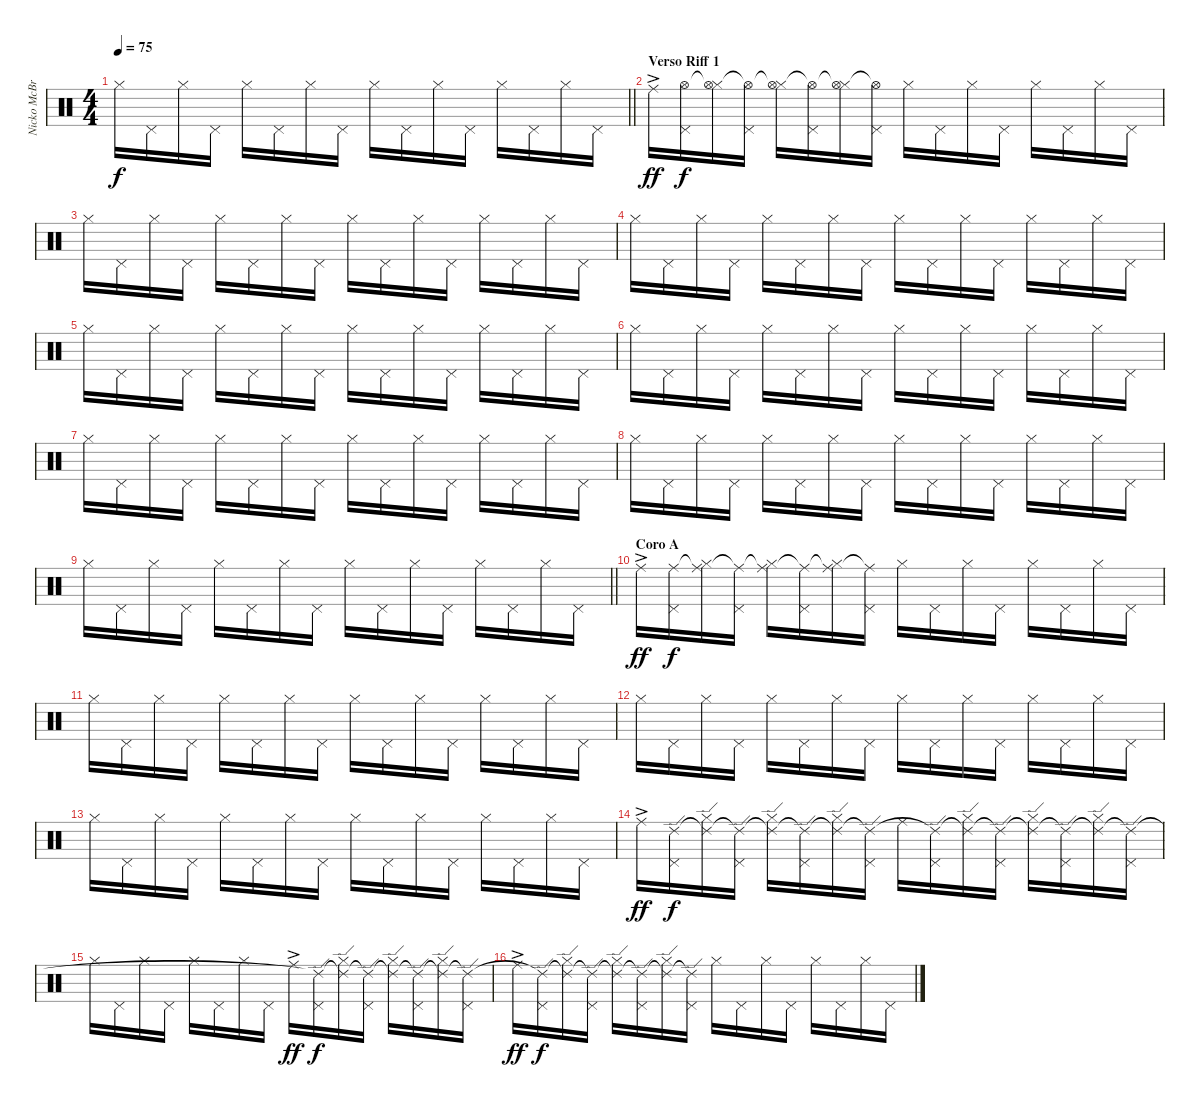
\track ("Nicko McBrain" "Nicko McBr") {instrument percussion}
\staff {score}
\articulation defaults
\ts (4 4)
\tempo 75
\clef neutral
\barLineRight lightlight
\ks c "Hi-Hat (closed)".16{dy f} "Pedal Hi-Hat (hit)".16 "Hi-Hat (closed)".16 "Pedal Hi-Hat (hit)".16 "Hi-Hat (closed)".16 "Pedal Hi-Hat (hit)".16 "Hi-Hat (closed)".16 "Pedal Hi-Hat (hit)".16 "Hi-Hat (closed)".16 "Pedal Hi-Hat (hit)".16 "Hi-Hat (closed)".16 "Pedal Hi-Hat (hit)".16 "Hi-Hat (closed)".16 "Pedal Hi-Hat (hit)".16 "Hi-Hat (closed)".16 "Pedal Hi-Hat (hit)".16
|
\section ("" "Verso Riff 1")
"Ride (middle)"{ac}.16{dy ff} ("Pedal Hi-Hat (hit)" "Hi-Hat (open)").16{dy f} ("Hi-Hat (closed)" "Hi-Hat (open)"{t}).16 ("Pedal Hi-Hat (hit)" "Hi-Hat (open)"{t}).16 ("Hi-Hat (closed)" "Hi-Hat (open)"{t}).16 ("Pedal Hi-Hat (hit)" "Hi-Hat (open)"{t}).16 ("Hi-Hat (closed)" "Hi-Hat (open)"{t}).16 ("Pedal Hi-Hat (hit)" "Hi-Hat (open)"{t}).16 "Hi-Hat (closed)".16 "Pedal Hi-Hat (hit)".16 "Hi-Hat (closed)".16 "Pedal Hi-Hat (hit)".16 "Hi-Hat (closed)".16 "Pedal Hi-Hat (hit)".16 "Hi-Hat (closed)".16 "Pedal Hi-Hat (hit)".16 |
"Hi-Hat (closed)".16 "Pedal Hi-Hat (hit)".16 "Hi-Hat (closed)".16 "Pedal Hi-Hat (hit)".16 "Hi-Hat (closed)".16 "Pedal Hi-Hat (hit)".16 "Hi-Hat (closed)".16 "Pedal Hi-Hat (hit)".16 "Hi-Hat (closed)".16 "Pedal Hi-Hat (hit)".16 "Hi-Hat (closed)".16 "Pedal Hi-Hat (hit)".16 "Hi-Hat (closed)".16 "Pedal Hi-Hat (hit)".16 "Hi-Hat (closed)".16 "Pedal Hi-Hat (hit)".16 |
"Hi-Hat (closed)".16 "Pedal Hi-Hat (hit)".16 "Hi-Hat (closed)".16 "Pedal Hi-Hat (hit)".16 "Hi-Hat (closed)".16 "Pedal Hi-Hat (hit)".16 "Hi-Hat (closed)".16 "Pedal Hi-Hat (hit)".16 "Hi-Hat (closed)".16 "Pedal Hi-Hat (hit)".16 "Hi-Hat (closed)".16 "Pedal Hi-Hat (hit)".16 "Hi-Hat (closed)".16 "Pedal Hi-Hat (hit)".16 "Hi-Hat (closed)".16 "Pedal Hi-Hat (hit)".16 |
"Hi-Hat (closed)".16 "Pedal Hi-Hat (hit)".16 "Hi-Hat (closed)".16 "Pedal Hi-Hat (hit)".16 "Hi-Hat (closed)".16 "Pedal Hi-Hat (hit)".16 "Hi-Hat (closed)".16 "Pedal Hi-Hat (hit)".16 "Hi-Hat (closed)".16 "Pedal Hi-Hat (hit)".16 "Hi-Hat (closed)".16 "Pedal Hi-Hat (hit)".16 "Hi-Hat (closed)".16 "Pedal Hi-Hat (hit)".16 "Hi-Hat (closed)".16 "Pedal Hi-Hat (hit)".16 |
"Hi-Hat (closed)".16 "Pedal Hi-Hat (hit)".16 "Hi-Hat (closed)".16 "Pedal Hi-Hat (hit)".16 "Hi-Hat (closed)".16 "Pedal Hi-Hat (hit)".16 "Hi-Hat (closed)".16 "Pedal Hi-Hat (hit)".16 "Hi-Hat (closed)".16 "Pedal Hi-Hat (hit)".16 "Hi-Hat (closed)".16 "Pedal Hi-Hat (hit)".16 "Hi-Hat (closed)".16 "Pedal Hi-Hat (hit)".16 "Hi-Hat (closed)".16 "Pedal Hi-Hat (hit)".16 |
"Hi-Hat (closed)".16 "Pedal Hi-Hat (hit)".16 "Hi-Hat (closed)".16 "Pedal Hi-Hat (hit)".16 "Hi-Hat (closed)".16 "Pedal Hi-Hat (hit)".16 "Hi-Hat (closed)".16 "Pedal Hi-Hat (hit)".16 "Hi-Hat (closed)".16 "Pedal Hi-Hat (hit)".16 "Hi-Hat (closed)".16 "Pedal Hi-Hat (hit)".16 "Hi-Hat (closed)".16 "Pedal Hi-Hat (hit)".16 "Hi-Hat (closed)".16 "Pedal Hi-Hat (hit)".16 |
"Hi-Hat (closed)".16 "Pedal Hi-Hat (hit)".16 "Hi-Hat (closed)".16 "Pedal Hi-Hat (hit)".16 "Hi-Hat (closed)".16 "Pedal Hi-Hat (hit)".16 "Hi-Hat (closed)".16 "Pedal Hi-Hat (hit)".16 "Hi-Hat (closed)".16 "Pedal Hi-Hat (hit)".16 "Hi-Hat (closed)".16 "Pedal Hi-Hat (hit)".16 "Hi-Hat (closed)".16 "Pedal Hi-Hat (hit)".16 "Hi-Hat (closed)".16 "Pedal Hi-Hat (hit)".16 |
\barLineRight lightlight "Hi-Hat (closed)".16 "Pedal Hi-Hat (hit)".16 "Hi-Hat (closed)".16 "Pedal Hi-Hat (hit)".16 "Hi-Hat (closed)".16 "Pedal Hi-Hat (hit)".16 "Hi-Hat (closed)".16 "Pedal Hi-Hat (hit)".16 "Hi-Hat (closed)".16 "Pedal Hi-Hat (hit)".16 "Hi-Hat (closed)".16 "Pedal Hi-Hat (hit)".16 "Hi-Hat (closed)".16 "Pedal Hi-Hat (hit)".16 "Hi-Hat (closed)".16 "Pedal Hi-Hat (hit)".16
|
\section ("" "Coro A")
"Ride (middle)"{ac}.16{dy ff} ("Pedal Hi-Hat (hit)" "Ride (middle)").16{dy f} ("Hi-Hat (closed)" "Ride (middle)"{t}).16 ("Pedal Hi-Hat (hit)" "Ride (middle)"{t}).16 ("Hi-Hat (closed)" "Ride (middle)"{t}).16 ("Pedal Hi-Hat (hit)" "Ride (middle)"{t}).16 ("Hi-Hat (closed)" "Ride (middle)"{t}).16 ("Pedal Hi-Hat (hit)" "Ride (middle)"{t}).16 "Hi-Hat (closed)".16 "Pedal Hi-Hat (hit)".16 "Hi-Hat (closed)".16 "Pedal Hi-Hat (hit)".16 "Hi-Hat (closed)".16 "Pedal Hi-Hat (hit)".16 "Hi-Hat (closed)".16 "Pedal Hi-Hat (hit)".16 |
"Hi-Hat (closed)".16 "Pedal Hi-Hat (hit)".16 "Hi-Hat (closed)".16 "Pedal Hi-Hat (hit)".16 "Hi-Hat (closed)".16 "Pedal Hi-Hat (hit)".16 "Hi-Hat (closed)".16 "Pedal Hi-Hat (hit)".16 "Hi-Hat (closed)".16 "Pedal Hi-Hat (hit)".16 "Hi-Hat (closed)".16 "Pedal Hi-Hat (hit)".16 "Hi-Hat (closed)".16 "Pedal Hi-Hat (hit)".16 "Hi-Hat (closed)".16 "Pedal Hi-Hat (hit)".16 |
"Hi-Hat (closed)".16 "Pedal Hi-Hat (hit)".16 "Hi-Hat (closed)".16 "Pedal Hi-Hat (hit)".16 "Hi-Hat (closed)".16 "Pedal Hi-Hat (hit)".16 "Hi-Hat (closed)".16 "Pedal Hi-Hat (hit)".16 "Hi-Hat (closed)".16 "Pedal Hi-Hat (hit)".16 "Hi-Hat (closed)".16 "Pedal Hi-Hat (hit)".16 "Hi-Hat (closed)".16 "Pedal Hi-Hat (hit)".16 "Hi-Hat (closed)".16 "Pedal Hi-Hat (hit)".16 |
"Hi-Hat (closed)".16 "Pedal Hi-Hat (hit)".16 "Hi-Hat (closed)".16 "Pedal Hi-Hat (hit)".16 "Hi-Hat (closed)".16 "Pedal Hi-Hat (hit)".16 "Hi-Hat (closed)".16 "Pedal Hi-Hat (hit)".16 "Hi-Hat (closed)".16 "Pedal Hi-Hat (hit)".16 "Hi-Hat (closed)".16 "Pedal Hi-Hat (hit)".16 "Hi-Hat (closed)".16 "Pedal Hi-Hat (hit)".16 "Hi-Hat (closed)".16 "Pedal Hi-Hat (hit)".16 |
"Ride (middle)"{ac}.16{dy ff} ("Pedal Hi-Hat (hit)" "Ride (edge) 2").16{dy f} ("Hi-Hat (closed)" "Ride (edge) 2"{t}).16 ("Pedal Hi-Hat (hit)" "Ride (edge) 2"{t}).16 ("Hi-Hat (closed)" "Ride (edge) 2"{t}).16 ("Pedal Hi-Hat (hit)" "Ride (edge) 2"{t}).16 ("Hi-Hat (closed)" "Ride (edge) 2"{t}).16 ("Pedal Hi-Hat (hit)" "Ride (edge) 2"{t}).16 "Ride (middle)".16 ("Pedal Hi-Hat (hit)" "Ride (edge) 2"{t}).16 ("Hi-Hat (closed)" "Ride (edge) 2"{t}).16 ("Pedal Hi-Hat (hit)" "Ride (edge) 2"{t}).16 ("Hi-Hat (closed)" "Ride (edge) 2"{t}).16 ("Pedal Hi-Hat (hit)" "Ride (edge) 2"{t}).16 ("Hi-Hat (closed)" "Ride (edge) 2"{t}).16 ("Pedal Hi-Hat (hit)" "Ride (edge) 2"{t}).16 |
"Hi-Hat (closed)".16 "Pedal Hi-Hat (hit)".16 "Hi-Hat (closed)".16 "Pedal Hi-Hat (hit)".16 "Hi-Hat (closed)".16 "Pedal Hi-Hat (hit)".16 "Hi-Hat (closed)".16 "Pedal Hi-Hat (hit)".16 "Ride (middle)"{ac}.16{dy ff} ("Pedal Hi-Hat (hit)" "Ride (edge) 2"{t}).16{dy f} ("Hi-Hat (closed)" "Ride (edge) 2"{t}).16 ("Pedal Hi-Hat (hit)" "Ride (edge) 2"{t}).16 ("Hi-Hat (closed)" "Ride (edge) 2"{t}).16 ("Pedal Hi-Hat (hit)" "Ride (edge) 2"{t}).16 ("Hi-Hat (closed)" "Ride (edge) 2"{t}).16 ("Pedal Hi-Hat (hit)" "Ride (edge) 2"{t}).16 |
"Ride (middle)"{ac}.16{dy ff} ("Pedal Hi-Hat (hit)" "Ride (edge) 2"{t}).16{dy f} ("Hi-Hat (closed)" "Ride (edge) 2"{t}).16 ("Pedal Hi-Hat (hit)" "Ride (edge) 2"{t}).16 ("Hi-Hat (closed)" "Ride (edge) 2"{t}).16 ("Pedal Hi-Hat (hit)" "Ride (edge) 2"{t}).16 ("Hi-Hat (closed)" "Ride (edge) 2"{t}).16 ("Pedal Hi-Hat (hit)" "Ride (edge) 2"{t}).16 "Hi-Hat (closed)".16 "Pedal Hi-Hat (hit)".16 "Hi-Hat (closed)".16 "Pedal Hi-Hat (hit)".16 "Hi-Hat (closed)".16 "Pedal Hi-Hat (hit)".16 "Hi-Hat (closed)".16 "Pedal Hi-Hat (hit)".16
